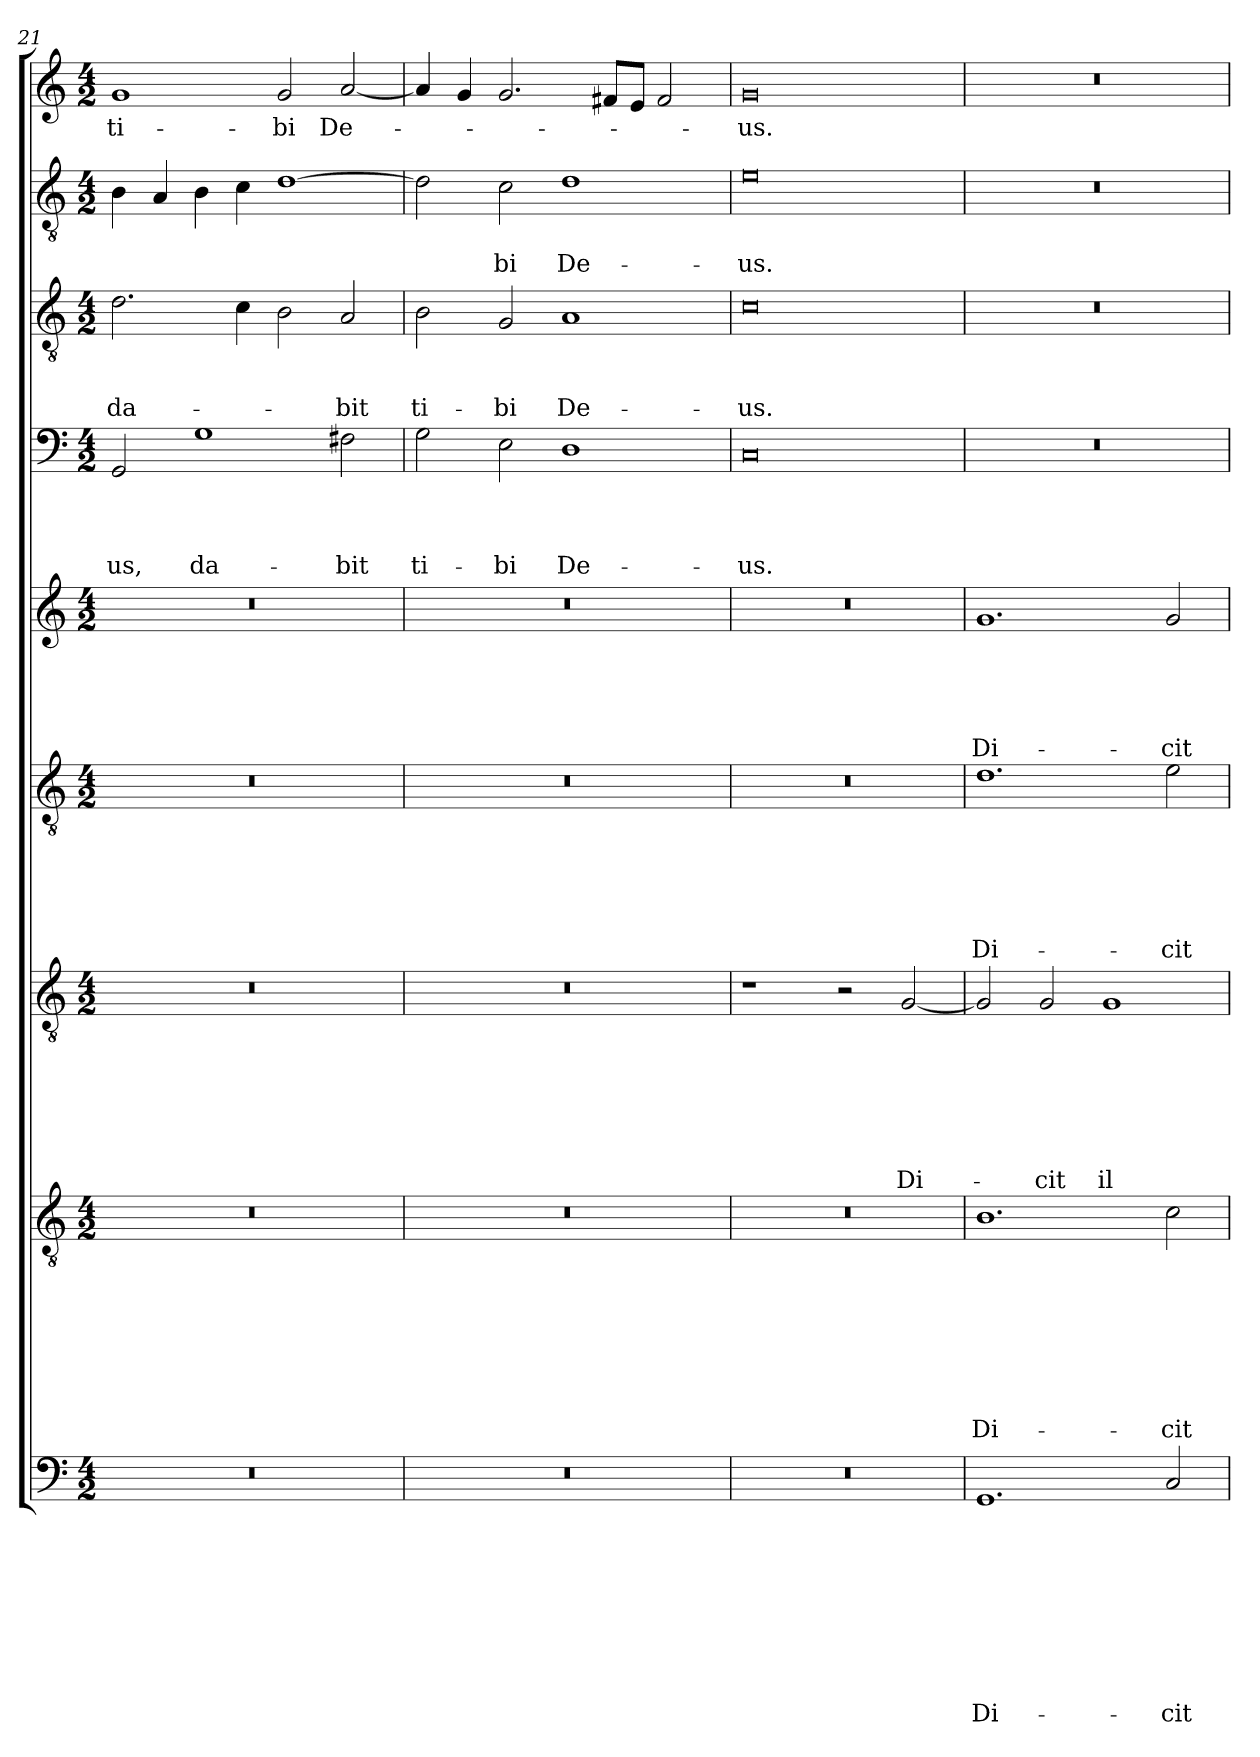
**kern	**text	**text	**text	**text	**text	**text	**text	**text	**text	**kern	**text	**text	**text	**text	**text	**text	**text	**text	**kern	**text	**text	**text	**text	**text	**text	**text	**kern	**text	**text	**text	**text	**text	**text	**kern	**text	**text	**text	**text	**text	**kern	**text	**text	**text	**text	**kern	**text	**text	**text	**kern	**text	**text	**kern	**text
*part9	*part9	*part9	*part9	*part9	*part9	*part9	*part9	*part9	*part9	*part8	*part8	*part8	*part8	*part8	*part8	*part8	*part8	*part8	*part7	*part7	*part7	*part7	*part7	*part7	*part7	*part7	*part6	*part6	*part6	*part6	*part6	*part6	*part6	*part5	*part5	*part5	*part5	*part5	*part5	*part4	*part4	*part4	*part4	*part4	*part3	*part3	*part3	*part3	*part2	*part2	*part2	*part1	*part1
*staff9	*staff9	*staff9	*staff9	*staff9	*staff9	*staff9	*staff9	*staff9	*staff9	*staff8	*staff8	*staff8	*staff8	*staff8	*staff8	*staff8	*staff8	*staff8	*staff7	*staff7	*staff7	*staff7	*staff7	*staff7	*staff7	*staff7	*staff6	*staff6	*staff6	*staff6	*staff6	*staff6	*staff6	*staff5	*staff5	*staff5	*staff5	*staff5	*staff5	*staff4	*staff4	*staff4	*staff4	*staff4	*staff3	*staff3	*staff3	*staff3	*staff2	*staff2	*staff2	*staff1	*staff1
*clefF4	*	*	*	*	*	*	*	*	*	*clefGv2	*	*	*	*	*	*	*	*	*clefGv2	*	*	*	*	*	*	*	*clefGv2	*	*	*	*	*	*	*clefG2	*	*	*	*	*	*clefF4	*	*	*	*	*clefGv2	*	*	*	*clefGv2	*	*	*clefG2	*
*k[]	*	*	*	*	*	*	*	*	*	*k[]	*	*	*	*	*	*	*	*	*k[]	*	*	*	*	*	*	*	*k[]	*	*	*	*	*	*	*k[]	*	*	*	*	*	*k[]	*	*	*	*	*k[]	*	*	*	*k[]	*	*	*k[]	*
*a:	*	*	*	*	*	*	*	*	*	*a:	*	*	*	*	*	*	*	*	*a:	*	*	*	*	*	*	*	*a:	*	*	*	*	*	*	*a:	*	*	*	*	*	*a:	*	*	*	*	*a:	*	*	*	*a:	*	*	*a:	*
*M4/2	*	*	*	*	*	*	*	*	*	*M4/2	*	*	*	*	*	*	*	*	*M4/2	*	*	*	*	*	*	*	*M4/2	*	*	*	*	*	*	*M4/2	*	*	*	*	*	*M4/2	*	*	*	*	*M4/2	*	*	*	*M4/2	*	*	*M4/2	*
=21	=21	=21	=21	=21	=21	=21	=21	=21	=21	=21	=21	=21	=21	=21	=21	=21	=21	=21	=21	=21	=21	=21	=21	=21	=21	=21	=21	=21	=21	=21	=21	=21	=21	=21	=21	=21	=21	=21	=21	=21	=21	=21	=21	=21	=21	=21	=21	=21	=21	=21	=21	=21	=21
!	!	!	!	!	!	!	!	!	!	!	!	!	!	!	!	!	!	!	!	!	!	!	!	!	!	!	!	!	!	!	!	!	!	!	!	!	!	!	!	!	!	!	!	!LO:LY:b	!	!	!	!LO:LY:b	!	!	!	!	!LO:LY:b
0r	.	.	.	.	.	.	.	.	.	0r	.	.	.	.	.	.	.	.	0r	.	.	.	.	.	.	.	0r	.	.	.	.	.	.	0r	.	.	.	.	.	2GG/	.	.	.	-us,	2.d\	.	.	da-	4B\	.	.	1g	ti-
.	.	.	.	.	.	.	.	.	.	.	.	.	.	.	.	.	.	.	.	.	.	.	.	.	.	.	.	.	.	.	.	.	.	.	.	.	.	.	.	.	.	.	.	.	.	.	.	.	4A/	.	.	.	.
!	!	!	!	!	!	!	!	!	!	!	!	!	!	!	!	!	!	!	!	!	!	!	!	!	!	!	!	!	!	!	!	!	!	!	!	!	!	!	!	!	!	!	!	!LO:LY:b	!	!	!	!	!	!	!	!	!
.	.	.	.	.	.	.	.	.	.	.	.	.	.	.	.	.	.	.	.	.	.	.	.	.	.	.	.	.	.	.	.	.	.	.	.	.	.	.	.	1G	.	.	.	da-	.	.	.	.	4B\	.	.	.	.
.	.	.	.	.	.	.	.	.	.	.	.	.	.	.	.	.	.	.	.	.	.	.	.	.	.	.	.	.	.	.	.	.	.	.	.	.	.	.	.	.	.	.	.	.	4c\	.	.	.	4c\	.	.	.	.
!	!	!	!	!	!	!	!	!	!	!	!	!	!	!	!	!	!	!	!	!	!	!	!	!	!	!	!	!	!	!	!	!	!	!	!	!	!	!	!	!	!	!	!	!	!	!	!	!	!	!	!	!	!LO:LY:b
.	.	.	.	.	.	.	.	.	.	.	.	.	.	.	.	.	.	.	.	.	.	.	.	.	.	.	.	.	.	.	.	.	.	.	.	.	.	.	.	.	.	.	.	.	2B\	.	.	.	[1d	.	.	2g/	-bi
!	!	!	!	!	!	!	!	!	!	!	!	!	!	!	!	!	!	!	!	!	!	!	!	!	!	!	!	!	!	!	!	!	!	!	!	!	!	!	!	!	!	!	!	!LO:LY:b	!	!	!	!LO:LY:b	!	!	!	!	!LO:LY:b
.	.	.	.	.	.	.	.	.	.	.	.	.	.	.	.	.	.	.	.	.	.	.	.	.	.	.	.	.	.	.	.	.	.	.	.	.	.	.	.	2F#X\	.	.	.	-bit	2A/	.	.	-bit	.	.	.	[2a/	De-
=22	=22	=22	=22	=22	=22	=22	=22	=22	=22	=22	=22	=22	=22	=22	=22	=22	=22	=22	=22	=22	=22	=22	=22	=22	=22	=22	=22	=22	=22	=22	=22	=22	=22	=22	=22	=22	=22	=22	=22	=22	=22	=22	=22	=22	=22	=22	=22	=22	=22	=22	=22	=22	=22
!	!	!	!	!	!	!	!	!	!	!	!	!	!	!	!	!	!	!	!	!	!	!	!	!	!	!	!	!	!	!	!	!	!	!	!	!	!	!	!	!	!	!	!	!LO:LY:b	!	!	!	!LO:LY:b	!	!	!	!	!
0r	.	.	.	.	.	.	.	.	.	0r	.	.	.	.	.	.	.	.	0r	.	.	.	.	.	.	.	0r	.	.	.	.	.	.	0r	.	.	.	.	.	2G\	.	.	.	ti-	2B\	.	.	ti-	2d\]	.	.	4a/]	.
.	.	.	.	.	.	.	.	.	.	.	.	.	.	.	.	.	.	.	.	.	.	.	.	.	.	.	.	.	.	.	.	.	.	.	.	.	.	.	.	.	.	.	.	.	.	.	.	.	.	.	.	4g/	.
!	!	!	!	!	!	!	!	!	!	!	!	!	!	!	!	!	!	!	!	!	!	!	!	!	!	!	!	!	!	!	!	!	!	!	!	!	!	!	!	!	!	!	!	!LO:LY:b	!	!	!	!LO:LY:b	!	!	!LO:LY:b	!	!
.	.	.	.	.	.	.	.	.	.	.	.	.	.	.	.	.	.	.	.	.	.	.	.	.	.	.	.	.	.	.	.	.	.	.	.	.	.	.	.	2E\	.	.	.	-bi	2G/	.	.	-bi	2c\	.	-bi	2.g/	.
!	!	!	!	!	!	!	!	!	!	!	!	!	!	!	!	!	!	!	!	!	!	!	!	!	!	!	!	!	!	!	!	!	!	!	!	!	!	!	!	!	!	!	!	!LO:LY:b	!	!	!	!LO:LY:b	!	!	!LO:LY:b	!	!
.	.	.	.	.	.	.	.	.	.	.	.	.	.	.	.	.	.	.	.	.	.	.	.	.	.	.	.	.	.	.	.	.	.	.	.	.	.	.	.	1D	.	.	.	De-	1A	.	.	De-	1d	.	De-	.	.
.	.	.	.	.	.	.	.	.	.	.	.	.	.	.	.	.	.	.	.	.	.	.	.	.	.	.	.	.	.	.	.	.	.	.	.	.	.	.	.	.	.	.	.	.	.	.	.	.	.	.	.	8f#/L	.
.	.	.	.	.	.	.	.	.	.	.	.	.	.	.	.	.	.	.	.	.	.	.	.	.	.	.	.	.	.	.	.	.	.	.	.	.	.	.	.	.	.	.	.	.	.	.	.	.	.	.	.	8e/J	.
.	.	.	.	.	.	.	.	.	.	.	.	.	.	.	.	.	.	.	.	.	.	.	.	.	.	.	.	.	.	.	.	.	.	.	.	.	.	.	.	.	.	.	.	.	.	.	.	.	.	.	.	2f#/	.
!!LO:PB:g=z
=23	=23	=23	=23	=23	=23	=23	=23	=23	=23	=23	=23	=23	=23	=23	=23	=23	=23	=23	=23	=23	=23	=23	=23	=23	=23	=23	=23	=23	=23	=23	=23	=23	=23	=23	=23	=23	=23	=23	=23	=23	=23	=23	=23	=23	=23	=23	=23	=23	=23	=23	=23	=23	=23
!	!	!	!	!	!	!	!	!	!	!	!	!	!	!	!	!	!	!	!	!	!	!	!	!	!	!	!	!	!	!	!	!	!	!	!	!	!	!	!	!	!	!	!	!LO:LY:b	!	!	!	!LO:LY:b	!	!	!LO:LY:b	!	!LO:LY:b
0r	.	.	.	.	.	.	.	.	.	0r	.	.	.	.	.	.	.	.	1r	.	.	.	.	.	.	.	0r	.	.	.	.	.	.	0r	.	.	.	.	.	0C	.	.	.	-us.	0c	.	.	-us.	0e	.	-us.	0g	-us.
.	.	.	.	.	.	.	.	.	.	.	.	.	.	.	.	.	.	.	2r	.	.	.	.	.	.	.	.	.	.	.	.	.	.	.	.	.	.	.	.	.	.	.	.	.	.	.	.	.	.	.	.	.	.
!	!	!	!	!	!	!	!	!	!	!	!	!	!	!	!	!	!	!	!	!	!	!	!	!	!	!LO:LY:b	!	!	!	!	!	!	!	!	!	!	!	!	!	!	!	!	!	!	!	!	!	!	!	!	!	!	!
.	.	.	.	.	.	.	.	.	.	.	.	.	.	.	.	.	.	.	[2G/	.	.	.	.	.	.	Di-	.	.	.	.	.	.	.	.	.	.	.	.	.	.	.	.	.	.	.	.	.	.	.	.	.	.	.
=24	=24	=24	=24	=24	=24	=24	=24	=24	=24	=24	=24	=24	=24	=24	=24	=24	=24	=24	=24	=24	=24	=24	=24	=24	=24	=24	=24	=24	=24	=24	=24	=24	=24	=24	=24	=24	=24	=24	=24	=24	=24	=24	=24	=24	=24	=24	=24	=24	=24	=24	=24	=24	=24
!	!	!	!	!	!	!	!	!	!LO:LY:b	!	!	!	!	!	!	!	!	!LO:LY:b	!	!	!	!	!	!	!	!	!	!	!	!	!	!	!LO:LY:b	!	!	!	!	!	!LO:LY:b	!	!	!	!	!	!	!	!	!	!	!	!	!	!
1.GG	.	.	.	.	.	.	.	.	Di-	1.B	.	.	.	.	.	.	.	Di-	2G/]	.	.	.	.	.	.	.	1.d	.	.	.	.	.	Di-	1.g	.	.	.	.	Di-	0r	.	.	.	.	0r	.	.	.	0r	.	.	0r	.
!	!	!	!	!	!	!	!	!	!	!	!	!	!	!	!	!	!	!	!	!	!	!	!	!	!	!LO:LY:b	!	!	!	!	!	!	!	!	!	!	!	!	!	!	!	!	!	!	!	!	!	!	!	!	!	!	!
.	.	.	.	.	.	.	.	.	.	.	.	.	.	.	.	.	.	.	2G/	.	.	.	.	.	.	-cit	.	.	.	.	.	.	.	.	.	.	.	.	.	.	.	.	.	.	.	.	.	.	.	.	.	.	.
!	!	!	!	!	!	!	!	!	!	!	!	!	!	!	!	!	!	!	!	!	!	!	!	!	!	!LO:LY:b	!	!	!	!	!	!	!	!	!	!	!	!	!	!	!	!	!	!	!	!	!	!	!	!	!	!	!
.	.	.	.	.	.	.	.	.	.	.	.	.	.	.	.	.	.	.	1G	.	.	.	.	.	.	il-	.	.	.	.	.	.	.	.	.	.	.	.	.	.	.	.	.	.	.	.	.	.	.	.	.	.	.
!	!	!	!	!	!	!	!	!	!LO:LY:b	!	!	!	!	!	!	!	!	!LO:LY:b	!	!	!	!	!	!	!	!	!	!	!	!	!	!	!LO:LY:b	!	!	!	!	!	!LO:LY:b	!	!	!	!	!	!	!	!	!	!	!	!	!	!
2C/	.	.	.	.	.	.	.	.	-cit	2c\	.	.	.	.	.	.	.	-cit	.	.	.	.	.	.	.	.	2e\	.	.	.	.	.	-cit	2g/	.	.	.	.	-cit	.	.	.	.	.	.	.	.	.	.	.	.	.	.
=	=	=	=	=	=	=	=	=	=	=	=	=	=	=	=	=	=	=	=	=	=	=	=	=	=	=	=	=	=	=	=	=	=	=	=	=	=	=	=	=	=	=	=	=	=	=	=	=	=	=	=	=	=
*-	*-	*-	*-	*-	*-	*-	*-	*-	*-	*-	*-	*-	*-	*-	*-	*-	*-	*-	*-	*-	*-	*-	*-	*-	*-	*-	*-	*-	*-	*-	*-	*-	*-	*-	*-	*-	*-	*-	*-	*-	*-	*-	*-	*-	*-	*-	*-	*-	*-	*-	*-	*-	*-
